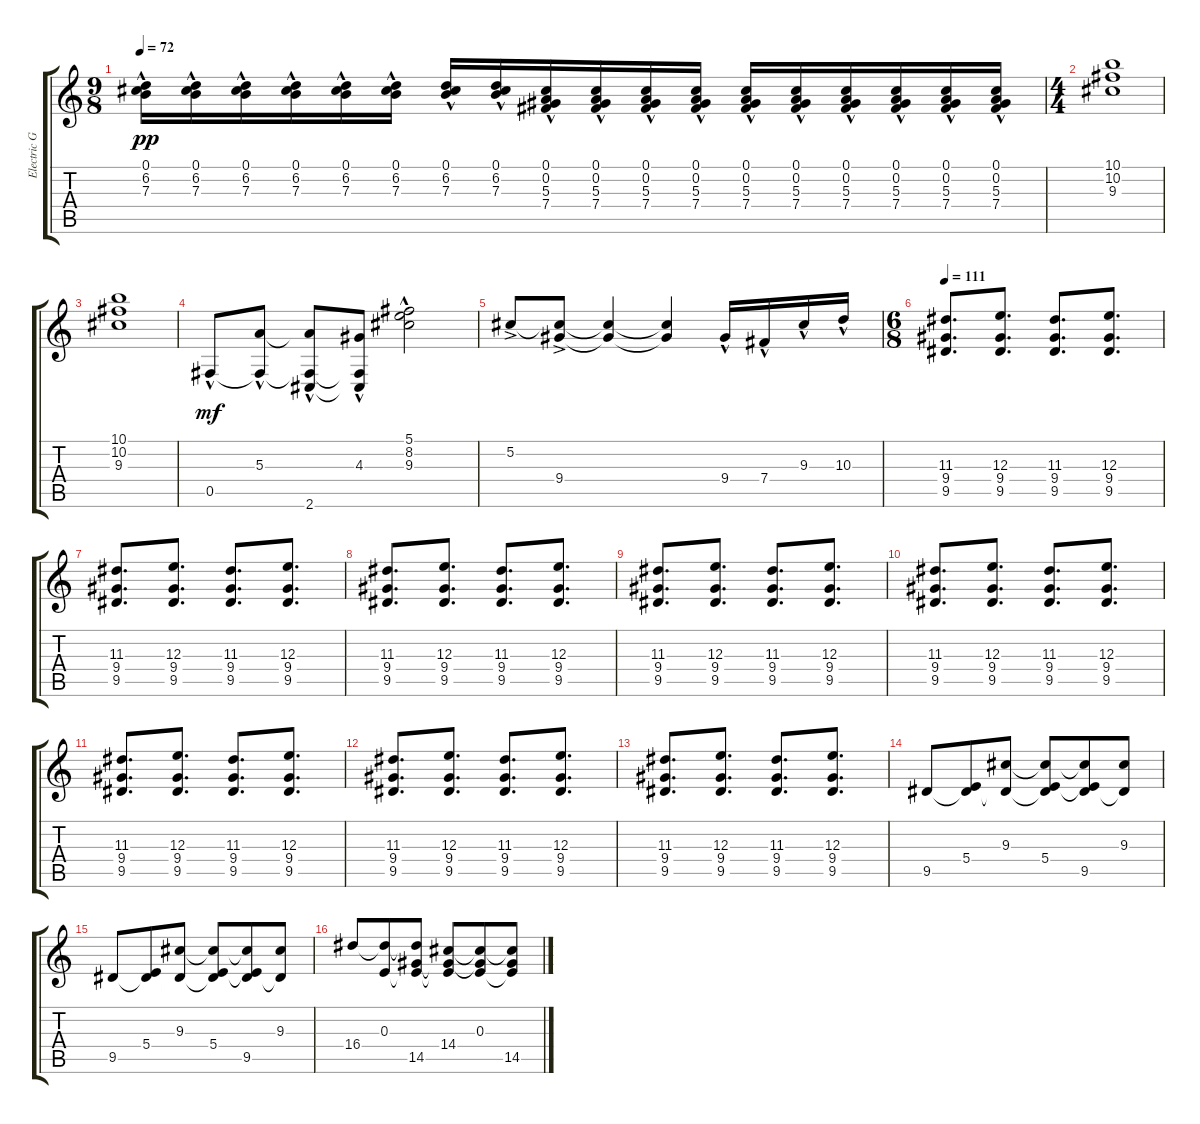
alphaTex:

\track ("Electric Guitar" "Electric G") {instrument overdrivenguitar}
\staff {score tabs}
\tuning (Db4 Ab3 E3 B2 Gb2 B1) {hide}
\ts (9 8)
\tempo 72
\clef g2
\ks c
(0.1{hac} 6.2{hac} 7.3{hac}).16{dy pp} (0.1{hac} 6.2{hac} 7.3{hac}).16 (0.1{hac} 6.2{hac} 7.3{hac}).16 (0.1{hac} 6.2{hac} 7.3{hac}).16 (0.1{hac} 6.2{hac} 7.3{hac}).16 (0.1{hac} 6.2{hac} 7.3{hac}).16 (0.1{hac} 6.2{hac} 7.3{hac}).16 (0.1{hac} 6.2{hac} 7.3{hac}).16 (0.1{hac} 0.2{hac} 5.3{hac} 7.4{hac}).16 (0.1{hac} 0.2{hac} 5.3{hac} 7.4{hac}).16 (0.1{hac} 0.2{hac} 5.3{hac} 7.4{hac}).16 (0.1{hac} 0.2{hac} 5.3{hac} 7.4{hac}).16 (0.1{hac} 0.2{hac} 5.3{hac} 7.4{hac}).16 (0.1{hac} 0.2{hac} 5.3{hac} 7.4{hac}).16 (0.1{hac} 0.2{hac} 5.3{hac} 7.4{hac}).16 (0.1{hac} 0.2{hac} 5.3{hac} 7.4{hac}).16 (0.1{hac} 0.2{hac} 5.3{hac} 7.4{hac}).16 (0.1{hac} 0.2{hac} 5.3{hac} 7.4{hac}).16 |
\ts (4 4)
(10.1 10.2 9.3).1 |
(10.1 10.2 9.3).1 |
0.5{hac}.8{dy mf} (5.3{hac} 0.5{hac t}).8 (5.3{hac t} 0.5{t} 2.6{hac}).8 (4.3{hac} 0.5{t} 2.6{t}).8 (5.1{hac} 8.2{hac} 9.3{hac}).2 |
5.2{ac}.8 (5.2{t} 9.4{ac}).8 (5.2{t} 9.4{t}).4 (5.2{t} 9.4{t}).4 9.4{hac}.16 7.4{hac}.16 9.3{hac}.16 10.3{hac}.16 |
\ts (6 8)
\tempo 111
(11.3 9.4 9.5).8{d} (12.3 9.4 9.5).8{d} (11.3 9.4 9.5).8{d} (12.3 9.4 9.5).8{d} |
(11.3 9.4 9.5).8{d} (12.3 9.4 9.5).8{d} (11.3 9.4 9.5).8{d} (12.3 9.4 9.5).8{d} |
(11.3 9.4 9.5).8{d} (12.3 9.4 9.5).8{d} (11.3 9.4 9.5).8{d} (12.3 9.4 9.5).8{d} |
(11.3 9.4 9.5).8{d} (12.3 9.4 9.5).8{d} (11.3 9.4 9.5).8{d} (12.3 9.4 9.5).8{d} |
(11.3 9.4 9.5).8{d} (12.3 9.4 9.5).8{d} (11.3 9.4 9.5).8{d} (12.3 9.4 9.5).8{d} |
(11.3 9.4 9.5).8{d} (12.3 9.4 9.5).8{d} (11.3 9.4 9.5).8{d} (12.3 9.4 9.5).8{d} |
(11.3 9.4 9.5).8{d} (12.3 9.4 9.5).8{d} (11.3 9.4 9.5).8{d} (12.3 9.4 9.5).8{d} |
(11.3 9.4 9.5).8{d} (12.3 9.4 9.5).8{d} (11.3 9.4 9.5).8{d} (12.3 9.4 9.5).8{d} |
9.5.8 (5.4 9.5{t}).8 (9.3 9.5{t}).8 (9.3{t} 5.4 9.5{t}).8 (9.3{t} 5.4{t} 9.5).8 (9.3 9.5{t}).8 |
9.5.8 (5.4 9.5{t}).8 (9.3 9.5{t}).8 (9.3{t} 5.4 9.5{t}).8 (9.3{t} 5.4{t} 9.5).8 (9.3 9.5{t}).8 |
16.4.8 (0.3 16.4{t}).8 (0.3{t} 16.4{t} 14.5).8 (0.3{t} 14.4 14.5{t}).8 (0.3 14.4{t} 14.5{t}).8 (0.3{t} 14.4{t} 14.5).8
